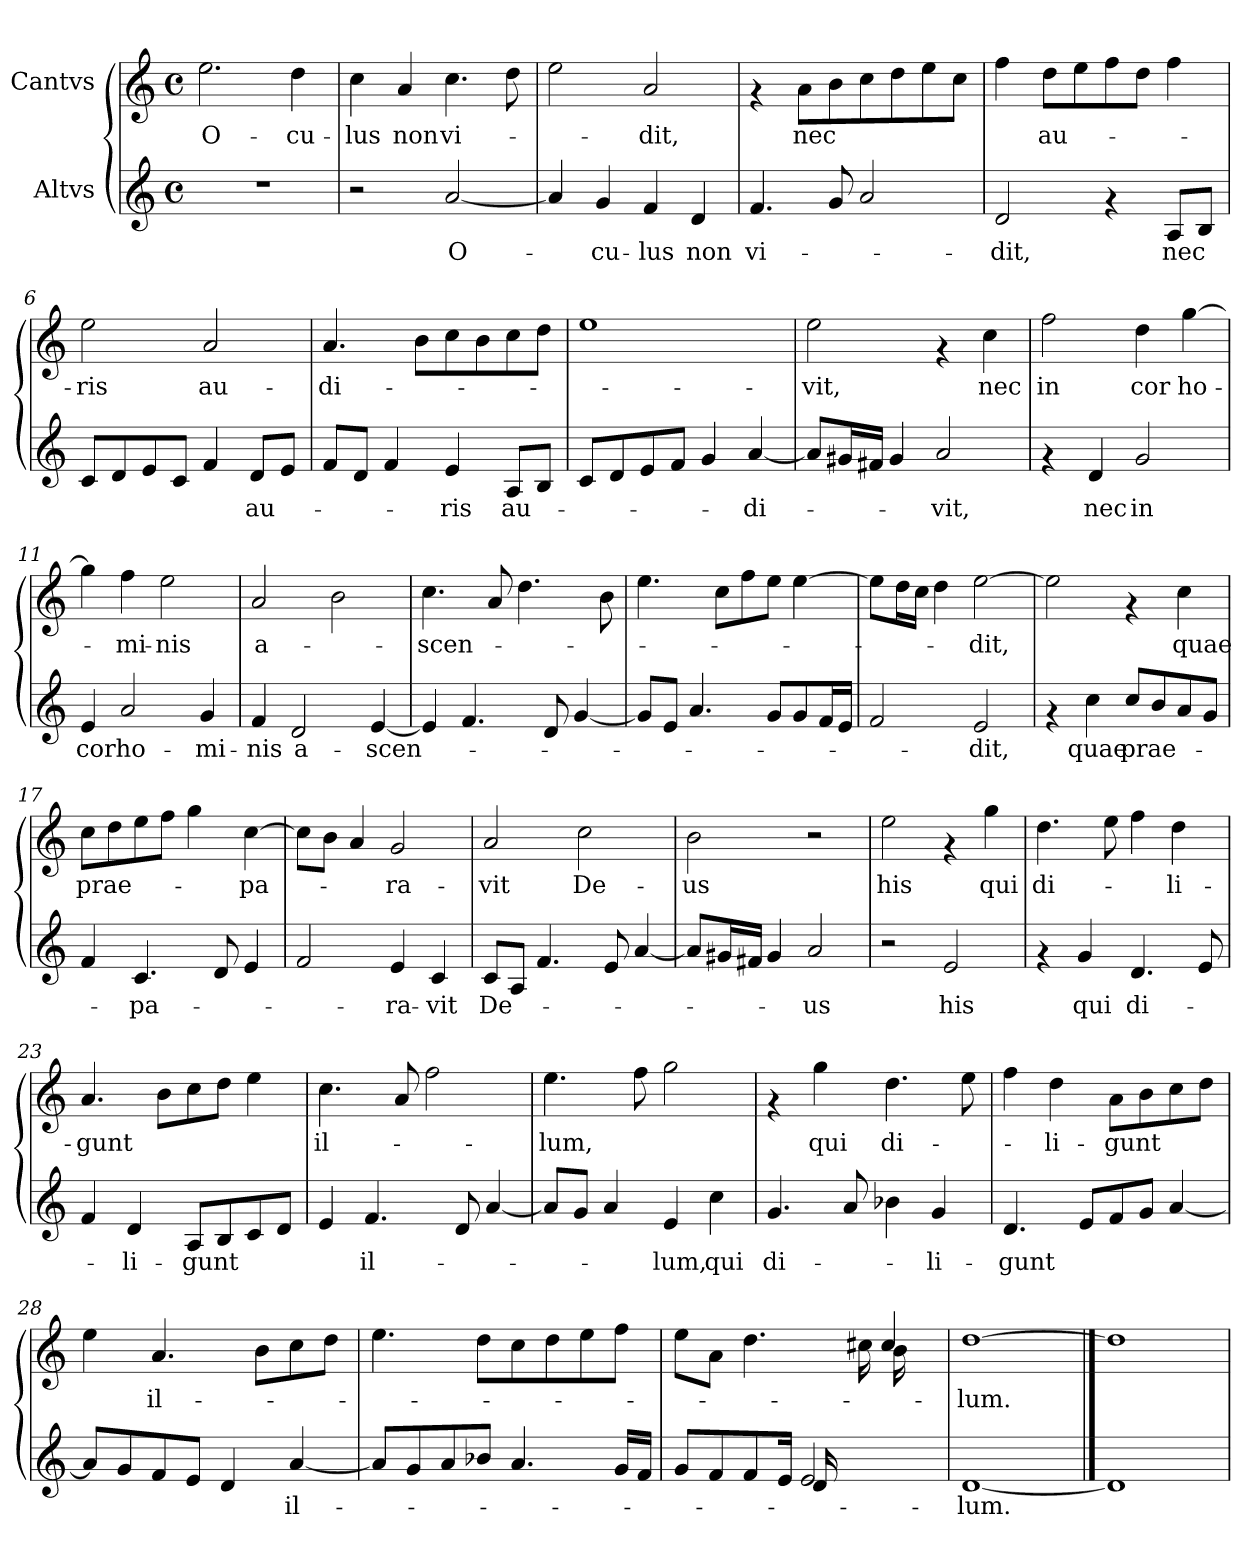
**kern	**text	**kern	**text
*part2	*part2	*part1	*part1
*staff2	*staff2	*staff1	*staff1
*I"Altvs	*	*I"Cantvs	*
*clefG2	*	*clefG2	*
*k[]	*	*k[]	*
*C:	*	*C:	*
*M4/4	*	*M4/4	*
*met(c)	*	*met(c)	*
=1	=1	=1	=1
!	!	!	!LO:LY:b
1r	.	2.ee\	O-
!	!	!	!LO:LY:b
.	.	4dd\	-cu-
=2	=2	=2	=2
!	!	!	!LO:LY:b
2r	.	4cc\	-lus
!	!	!	!LO:LY:b
.	.	4a/	non
!	!LO:LY:b	!	!LO:LY:b
[<2a/	O-	4.cc\	vi-
.	.	8dd\	.
=3	=3	=3	=3
4a/]	.	2ee\	.
!	!LO:LY:b	!	!
4g/	-cu-	.	.
!	!LO:LY:b	!	!LO:LY:b
4f/	-lus	2a/	-dit,
!	!LO:LY:b	!	!
4d/	non	.	.
=4	=4	=4	=4
!	!LO:LY:b	!	!
4.f/	vi-	4rf	.
!	!	!	!LO:LY:b
.	.	8a\L	nec
8g/	.	8b\	.
2a/	.	8cc\	.
.	.	8dd\	.
.	.	8ee\	.
.	.	8cc\J	.
=5	=5	=5	=5
!	!LO:LY:b	!	!
2d/	-dit,	4ff\	.
!	!	!	!LO:LY:b
.	.	8dd\L	au-
.	.	8ee\	.
4rf	.	8ff\	.
.	.	8dd\J	.
!	!LO:LY:b	!	!
8A/L	nec	4ff\	.
8B/J	.	.	.
!!LO:LB:g=z
=6	=6	=6	=6
!	!	!	!LO:LY:b
8c/L	.	2ee\	-ris
8d/	.	.	.
8e/	.	.	.
8c/J	.	.	.
!	!	!	!LO:LY:b
4f/	.	2a/	au-
!	!LO:LY:b	!	!
8d/L	au-	.	.
8e/J	.	.	.
=7	=7	=7	=7
!	!	!	!LO:LY:b
8f/L	.	4.a/	-di-
8d/J	.	.	.
4f/	.	.	.
.	.	8b\L	.
!	!LO:LY:b	!	!
4e/	-ris	8cc\	.
.	.	8b\	.
!	!LO:LY:b	!	!
8A/L	au-	8cc\	.
8B/J	.	8dd\J	.
=8	=8	=8	=8
8c/L	.	1ee	.
8d/	.	.	.
8e/	.	.	.
8f/J	.	.	.
4g/	.	.	.
!	!LO:LY:b	!	!
[<4a/	-di-	.	.
=9	=9	=9	=9
!	!	!	!LO:LY:b
8a/L]	.	2ee\	-vit,
16g#X/L	.	.	.
16f#X/JJ	.	.	.
4g#/	.	.	.
!	!LO:LY:b	!	!
2a/	-vit,	4rf	.
!	!	!	!LO:LY:b
.	.	4cc\	nec
=10	=10	=10	=10
!	!	!	!LO:LY:b
4rf	.	2ff\	in
!	!LO:LY:b	!	!
4d/	nec	.	.
!	!LO:LY:b	!	!LO:LY:b
2g/	in	4dd\	cor
!	!	!	!LO:LY:b
.	.	[<4gg\	ho-
!!LO:LB:g=z
=11	=11	=11	=11
!	!LO:LY:b	!	!
4e/	cor	4gg\]	.
!	!LO:LY:b	!	!LO:LY:b
2a/	ho-	4ff\	-mi-
!	!	!	!LO:LY:b
.	.	2ee\	-nis
!	!LO:LY:b	!	!
4g/	-mi-	.	.
=12	=12	=12	=12
!	!LO:LY:b	!	!LO:LY:b
4f/	-nis	2a/	a-
!	!LO:LY:b	!	!
2d/	a-	.	.
.	.	2b\	.
!	!LO:LY:b	!	!
[<4e/	-scen-	.	.
=13	=13	=13	=13
!	!	!	!LO:LY:b
4e/]	.	4.cc\	-scen-
4.f/	.	.	.
.	.	8a/	.
.	.	4.dd\	.
8d/	.	.	.
[<4g/	.	.	.
.	.	8b\	.
=14	=14	=14	=14
8g/L]	.	4.ee\	.
8e/J	.	.	.
4.a/	.	.	.
.	.	8cc\L	.
.	.	8ff\	.
8g/L	.	8ee\J	.
8g/	.	[>4ee\	.
16f/L	.	.	.
16e/JJ	.	.	.
=15	=15	=15	=15
2f/	.	8ee\L]	.
.	.	16dd\L	.
.	.	16cc\JJ	.
.	.	4dd\	.
!	!LO:LY:b	!	!LO:LY:b
2e/	-dit,	[<2ee\	-dit,
!!LO:LB:g=z
=16	=16	=16	=16
4rf	.	2ee\]	.
!	!LO:LY:b	!	!
4cc\	quae	.	.
!	!LO:LY:b	!	!
8cc/L	prae-	4rf	.
8b/	.	.	.
!	!	!	!LO:LY:b
8a/	.	4cc\	quae
8g/J	.	.	.
=17	=17	=17	=17
!	!	!	!LO:LY:b
4f/	.	8cc\L	prae-
.	.	8dd\	.
!	!LO:LY:b	!	!
4.c/	-pa-	8ee\	.
.	.	8ff\J	.
.	.	4gg\	.
8d/	.	.	.
!	!	!	!LO:LY:b
4e/	.	[>4cc\	-pa-
=18	=18	=18	=18
2f/	.	8cc\L]	.
.	.	8b\J	.
.	.	4a/	.
!	!LO:LY:b	!	!LO:LY:b
4e/	-ra-	2g/	-ra-
!	!LO:LY:b	!	!
4c/	-vit	.	.
=19	=19	=19	=19
!	!LO:LY:b	!	!LO:LY:b
8c/L	De-	2a/	-vit
8A/J	.	.	.
4.f/	.	.	.
!	!	!	!LO:LY:b
.	.	2cc\	De-
8e/	.	.	.
[<4a/	.	.	.
=20	=20	=20	=20
!	!	!	!LO:LY:b
8a/L]	.	2b\	-us
16g#X/L	.	.	.
16f#X/JJ	.	.	.
4g#/	.	.	.
!	!LO:LY:b	!	!
2a/	-us	2r	.
!!LO:LB:g=z
=21	=21	=21	=21
!	!	!	!LO:LY:b
2r	.	2ee\	his
!	!LO:LY:b	!	!
2e/	his	4rf	.
!	!	!	!LO:LY:b
.	.	4gg\	qui
=22	=22	=22	=22
!	!	!	!LO:LY:b
4rf	.	4.dd\	di-
!	!LO:LY:b	!	!
4g/	qui	.	.
.	.	8ee\	.
!	!LO:LY:b	!	!
4.d/	di-	4ff\	.
!	!	!	!LO:LY:b
.	.	4dd\	-li-
8e/	.	.	.
=23	=23	=23	=23
!	!	!	!LO:LY:b
4f/	.	4.a/	-gunt
!	!LO:LY:b	!	!
4d/	-li-	.	.
.	.	8b\L	.
!	!LO:LY:b	!	!
8A/L	-gunt	8cc\	.
8B/	.	8dd\J	.
8c/	.	4ee\	.
8d/J	.	.	.
=24	=24	=24	=24
!	!	!	!LO:LY:b
4e/	.	4.cc\	il-
!	!LO:LY:b	!	!
4.f/	il-	.	.
.	.	8a/	.
.	.	2ff\	.
8d/	.	.	.
[<4a/	.	.	.
=25	=25	=25	=25
!	!	!	!LO:LY:b
8a/L]	.	4.ee\	-lum,
8g/J	.	.	.
4a/	.	.	.
.	.	8ff\	.
!	!LO:LY:b	!	!
4e/	-lum,	2gg\	.
!	!LO:LY:b	!	!
4cc\	qui	.	.
!!LO:PB:g=z
=26	=26	=26	=26
!	!LO:LY:b	!	!
4.g/	di-	4rf	.
!	!	!	!LO:LY:b
.	.	4gg\	qui
8a/	.	.	.
!	!	!	!LO:LY:b
4b-X\	.	4.dd\	di-
!	!LO:LY:b	!	!
4g/	-li-	.	.
.	.	8ee\	.
=27	=27	=27	=27
!	!LO:LY:b	!	!
4.d/	-gunt	4ff\	.
!	!	!	!LO:LY:b
.	.	4dd\	-li-
8e/L	.	.	.
!	!	!	!LO:LY:b
8f/	.	8a\L	-gunt
8g/J	.	8b\	.
[<4a/	.	8cc\	.
.	.	8dd\J	.
=28	=28	=28	=28
8a/L]	.	4ee\	.
8g/	.	.	.
!	!	!	!LO:LY:b
8f/	.	4.a/	il-
8e/J	.	.	.
4d/	.	.	.
.	.	8b\L	.
!	!LO:LY:b	!	!
[<4a/	il-	8cc\	.
.	.	8dd\J	.
=29	=29	=29	=29
8a/L]	.	4.ee\	.
8g/	.	.	.
8a/	.	.	.
8b-X/J	.	8dd\L	.
4.a/	.	8cc\	.
.	.	8dd\	.
.	.	8ee\	.
16g/LL	.	8ff\J	.
16f/JJ	.	.	.
=30	=30	=30	=30
*^	*	*^	*
8g/L	4..ryy	.	8ee\L	2ryy	.
8f/	.	.	8a\J	.	.
8f/	.	.	4.dd\	.	.
16e/Jk	.	.	.	.	.
2e/	16d/	.	.	.	.
.	4..ryy	.	.	8.ryy	.
.	.	.	16cc#X\	.	.
.	.	.	4cc#/	16b\	.
.	.	.	.	8.ryy	.
*v	*v	*	*	*	*
=31	=31	=31	=31	=31
!	!LO:LY:b	!	!	!LO:LY:b
*	*	*v	*v	*
[1d	-lum.	[1dd	-lum.
==32	==32	==32	==32
1d]	.	1dd]	.
=	=	=	=
*-	*-	*-	*-
